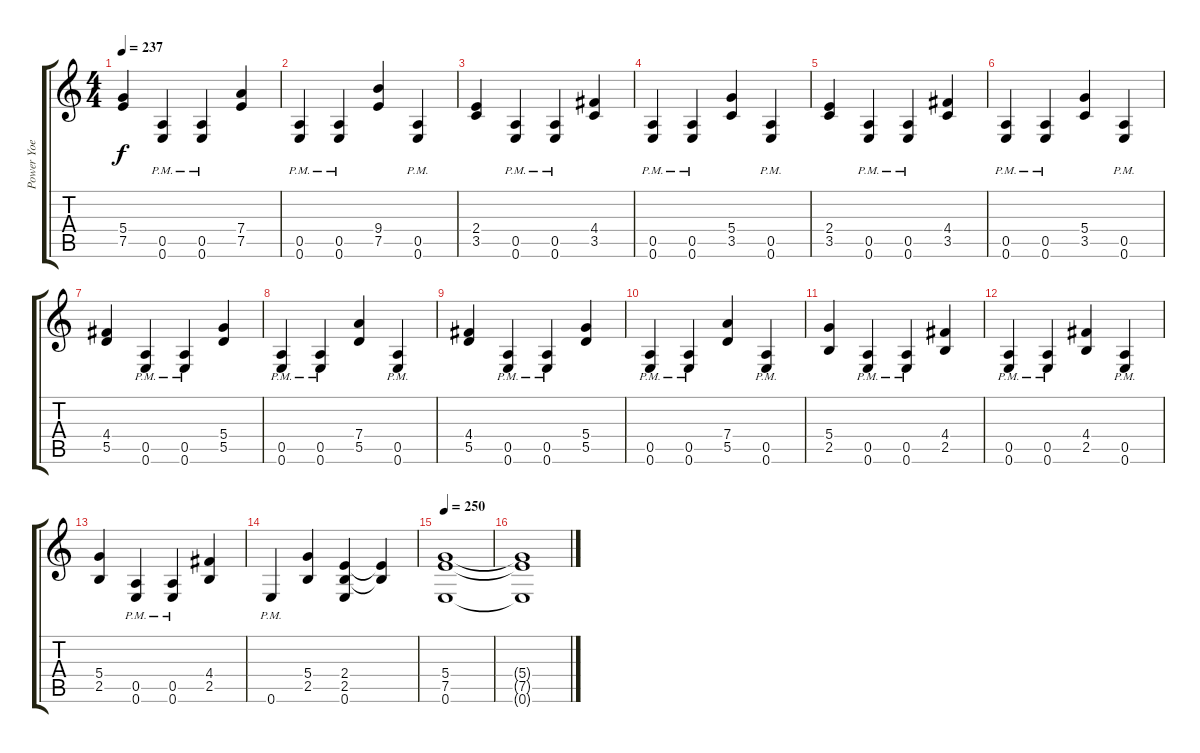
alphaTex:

\track ("Power Yoe" "Power Yoe") {instrument distortionguitar}
\staff {score tabs}
\tuning (E4 B3 G3 D3 A2 E2) {hide}
\ts (4 4)
\tempo 237
\clef g2
\ks c
(5.4 7.5).4{dy f} (0.5{pm} 0.6{pm}).4 (0.5{pm} 0.6{pm}).4 (7.4 7.5).4 |
(0.5{pm} 0.6{pm}).4 (0.5{pm} 0.6{pm}).4 (9.4 7.5).4 (0.5{pm} 0.6{pm}).4 |
(2.4 3.5).4 (0.5{pm} 0.6{pm}).4 (0.5{pm} 0.6{pm}).4 (4.4 3.5).4 |
(0.5{pm} 0.6{pm}).4 (0.5{pm} 0.6{pm}).4 (5.4 3.5).4 (0.5{pm} 0.6{pm}).4 |
(2.4 3.5).4 (0.5{pm} 0.6{pm}).4 (0.5{pm} 0.6{pm}).4 (4.4 3.5).4 |
(0.5{pm} 0.6{pm}).4 (0.5{pm} 0.6{pm}).4 (5.4 3.5).4 (0.5{pm} 0.6{pm}).4 |
(4.4 5.5).4 (0.5{pm} 0.6{pm}).4 (0.5{pm} 0.6{pm}).4 (5.4 5.5).4 |
(0.5{pm} 0.6{pm}).4 (0.5{pm} 0.6{pm}).4 (7.4 5.5).4 (0.5{pm} 0.6{pm}).4 |
(4.4 5.5).4 (0.5{pm} 0.6{pm}).4 (0.5{pm} 0.6{pm}).4 (5.4 5.5).4 |
(0.5{pm} 0.6{pm}).4 (0.5{pm} 0.6{pm}).4 (7.4 5.5).4 (0.5{pm} 0.6{pm}).4 |
(5.4 2.5).4 (0.5{pm} 0.6{pm}).4 (0.5{pm} 0.6{pm}).4 (4.4 2.5).4 |
(0.5{pm} 0.6{pm}).4 (0.5{pm} 0.6{pm}).4 (4.4 2.5).4 (0.5{pm} 0.6{pm}).4 |
(5.4 2.5).4 (0.5{pm} 0.6{pm}).4 (0.5{pm} 0.6{pm}).4 (4.4 2.5).4 |
0.6{pm}.4 (5.4 2.5).4 (2.4 2.5 0.6).4 (2.4{t} 2.5{t}).4 |
\tempo 250
(5.4 7.5 0.6).1{volume 10} |
(5.4{t} 7.5{t} 0.6{t}).1
